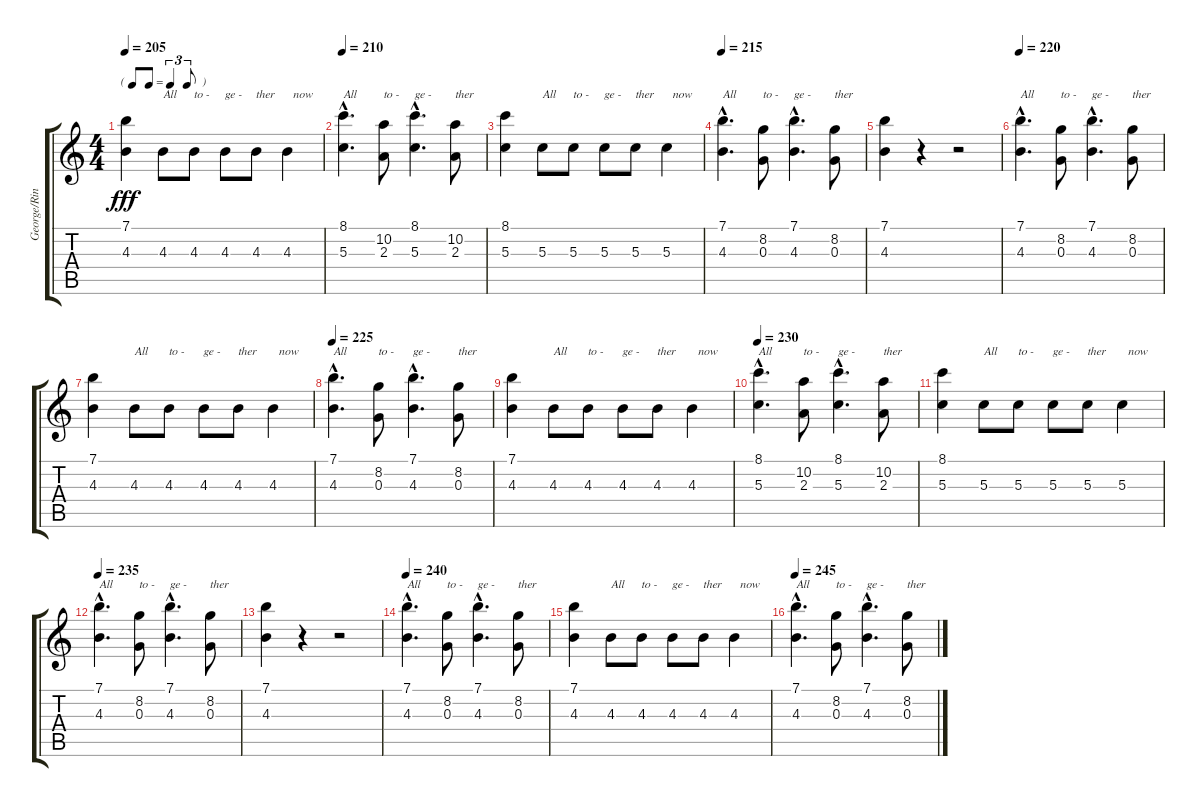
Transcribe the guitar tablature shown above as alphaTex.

\track ("George/Ringo" "George/Rin") {instrument acousticguitarsteel}
\staff {score tabs}
\tuning (E4 B3 G3 D3 A2 E2) {hide}
\ts (4 4)
\tf triplet8th
\tempo 205
\clef g2
\ks c
(7.1 4.3).4{dy fff} 4.3.8{txt "All" balance 8} 4.3.8{txt "to -"} 4.3.8{txt "ge -"} 4.3.8{txt "ther"} 4.3.4{txt "  now"} |
\tempo 210
(8.1{hac} 5.3{hac}).4{d txt "All"} (10.2 2.3).8{txt "to -"} (8.1{hac} 5.3{hac}).4{d txt "ge -"} (10.2 2.3).8{txt "ther"} |
(8.1 5.3).4 5.3.8{txt "All" balance 8} 5.3.8{txt "to -"} 5.3.8{txt "ge -"} 5.3.8{txt "ther"} 5.3.4{txt "  now"} |
\tempo 215
(7.1{hac} 4.3{hac}).4{d txt "All"} (8.2 0.3).8{txt "to -"} (7.1{hac} 4.3{hac}).4{d txt "ge -"} (8.2 0.3).8{txt "ther"} |
(7.1 4.3).4 r.4{txt " "} r.2{txt " "} |
\tempo 220
(7.1{hac} 4.3{hac}).4{d txt "All"} (8.2 0.3).8{txt "to -"} (7.1{hac} 4.3{hac}).4{d txt "ge -"} (8.2 0.3).8{txt "ther"} |
(7.1 4.3).4 4.3.8{txt "All" balance 8} 4.3.8{txt "to -"} 4.3.8{txt "ge -"} 4.3.8{txt "ther"} 4.3.4{txt "  now"} |
\tempo 225
(7.1{hac} 4.3{hac}).4{d txt "All"} (8.2 0.3).8{txt "to -"} (7.1{hac} 4.3{hac}).4{d txt "ge -"} (8.2 0.3).8{txt "ther"} |
(7.1 4.3).4 4.3.8{txt "All" balance 8} 4.3.8{txt "to -"} 4.3.8{txt "ge -"} 4.3.8{txt "ther"} 4.3.4{txt "  now"} |
\tempo 230
(8.1{hac} 5.3{hac}).4{d txt "All"} (10.2 2.3).8{txt "to -"} (8.1{hac} 5.3{hac}).4{d txt "ge -"} (10.2 2.3).8{txt "ther"} |
(8.1 5.3).4 5.3.8{txt "All" balance 8} 5.3.8{txt "to -"} 5.3.8{txt "ge -"} 5.3.8{txt "ther"} 5.3.4{txt "  now"} |
\tempo 235
(7.1{hac} 4.3{hac}).4{d txt "All"} (8.2 0.3).8{txt "to -"} (7.1{hac} 4.3{hac}).4{d txt "ge -"} (8.2 0.3).8{txt "ther"} |
(7.1 4.3).4 r.4{txt " "} r.2{txt " "} |
\tempo 240
(7.1{hac} 4.3{hac}).4{d txt "All"} (8.2 0.3).8{txt "to -"} (7.1{hac} 4.3{hac}).4{d txt "ge -"} (8.2 0.3).8{txt "ther"} |
(7.1 4.3).4 4.3.8{txt "All" balance 8} 4.3.8{txt "to -"} 4.3.8{txt "ge -"} 4.3.8{txt "ther"} 4.3.4{txt "  now"} |
\tempo 245
(7.1{hac} 4.3{hac}).4{d txt "All"} (8.2 0.3).8{txt "to -"} (7.1{hac} 4.3{hac}).4{d txt "ge -"} (8.2 0.3).8{txt "ther"}
